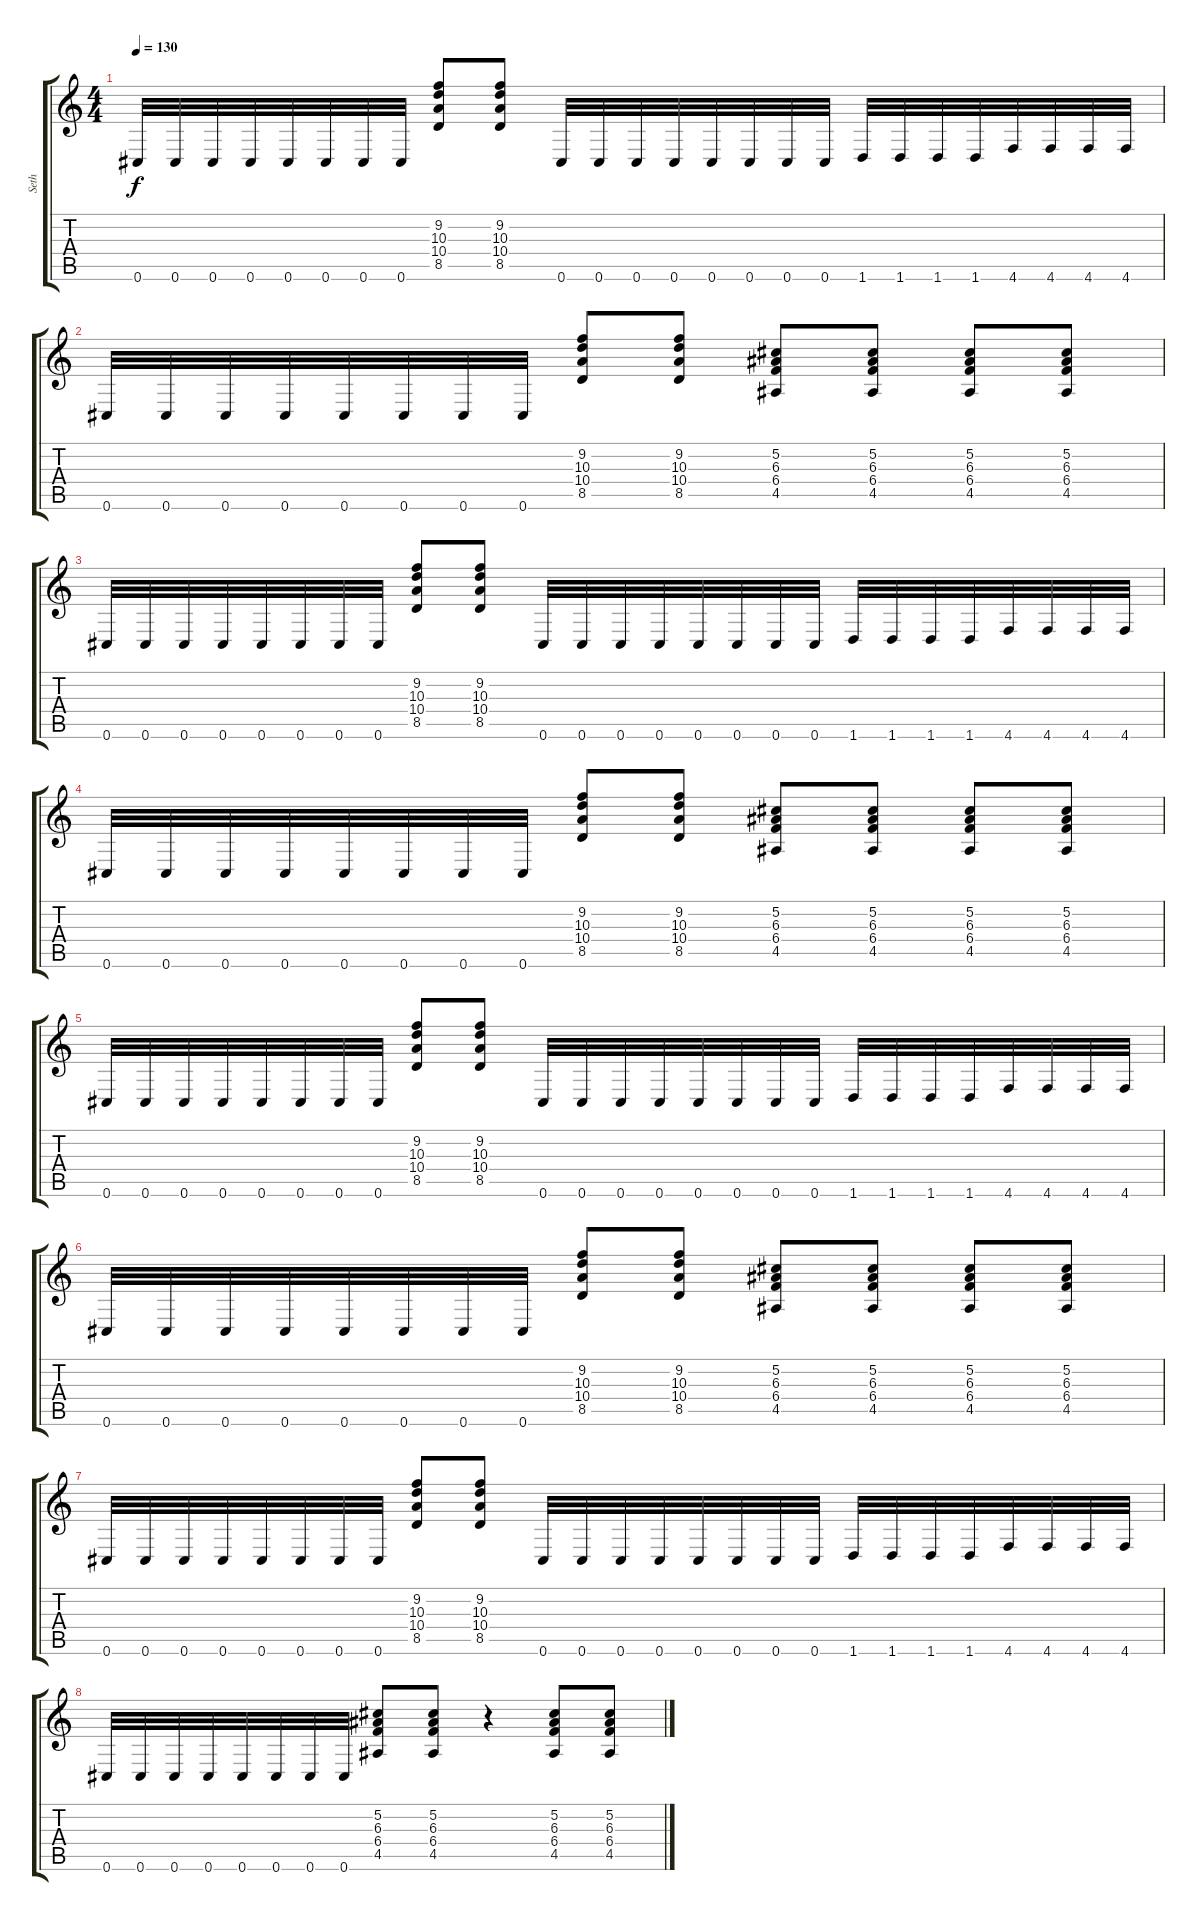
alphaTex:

\track ("Seth" "Seth") {instrument distortionguitar}
\staff {score tabs}
\tuning (Db4 Ab3 E3 B2 Gb2 Db2) {hide}
\ts (4 4)
\tempo 130
\clef g2
\ks c
0.6.32{dy f} 0.6.32 0.6.32 0.6.32 0.6.32 0.6.32 0.6.32 0.6.32 (9.2 10.3 10.4 8.5).8 (9.2 10.3 10.4 8.5).8 0.6.32 0.6.32 0.6.32 0.6.32 0.6.32 0.6.32 0.6.32 0.6.32 1.6.32 1.6.32 1.6.32 1.6.32 4.6.32 4.6.32 4.6.32 4.6.32 |
0.6.32 0.6.32 0.6.32 0.6.32 0.6.32 0.6.32 0.6.32 0.6.32 (9.2 10.3 10.4 8.5).8 (9.2 10.3 10.4 8.5).8 (5.2 6.3 6.4 4.5).8 (5.2 6.3 6.4 4.5).8 (5.2 6.3 6.4 4.5).8 (5.2 6.3 6.4 4.5).8 |
0.6.32 0.6.32 0.6.32 0.6.32 0.6.32 0.6.32 0.6.32 0.6.32 (9.2 10.3 10.4 8.5).8 (9.2 10.3 10.4 8.5).8 0.6.32 0.6.32 0.6.32 0.6.32 0.6.32 0.6.32 0.6.32 0.6.32 1.6.32 1.6.32 1.6.32 1.6.32 4.6.32 4.6.32 4.6.32 4.6.32 |
0.6.32 0.6.32 0.6.32 0.6.32 0.6.32 0.6.32 0.6.32 0.6.32 (9.2 10.3 10.4 8.5).8 (9.2 10.3 10.4 8.5).8 (5.2 6.3 6.4 4.5).8 (5.2 6.3 6.4 4.5).8 (5.2 6.3 6.4 4.5).8 (5.2 6.3 6.4 4.5).8 |
0.6.32 0.6.32 0.6.32 0.6.32 0.6.32 0.6.32 0.6.32 0.6.32 (9.2 10.3 10.4 8.5).8 (9.2 10.3 10.4 8.5).8 0.6.32 0.6.32 0.6.32 0.6.32 0.6.32 0.6.32 0.6.32 0.6.32 1.6.32 1.6.32 1.6.32 1.6.32 4.6.32 4.6.32 4.6.32 4.6.32 |
0.6.32 0.6.32 0.6.32 0.6.32 0.6.32 0.6.32 0.6.32 0.6.32 (9.2 10.3 10.4 8.5).8 (9.2 10.3 10.4 8.5).8 (5.2 6.3 6.4 4.5).8 (5.2 6.3 6.4 4.5).8 (5.2 6.3 6.4 4.5).8 (5.2 6.3 6.4 4.5).8 |
0.6.32 0.6.32 0.6.32 0.6.32 0.6.32 0.6.32 0.6.32 0.6.32 (9.2 10.3 10.4 8.5).8 (9.2 10.3 10.4 8.5).8 0.6.32 0.6.32 0.6.32 0.6.32 0.6.32 0.6.32 0.6.32 0.6.32 1.6.32 1.6.32 1.6.32 1.6.32 4.6.32 4.6.32 4.6.32 4.6.32 |
0.6.32 0.6.32 0.6.32 0.6.32 0.6.32 0.6.32 0.6.32 0.6.32 (5.2 6.3 6.4 4.5).8 (5.2 6.3 6.4 4.5).8 r.4 (5.2 6.3 6.4 4.5).8 (5.2 6.3 6.4 4.5).8
